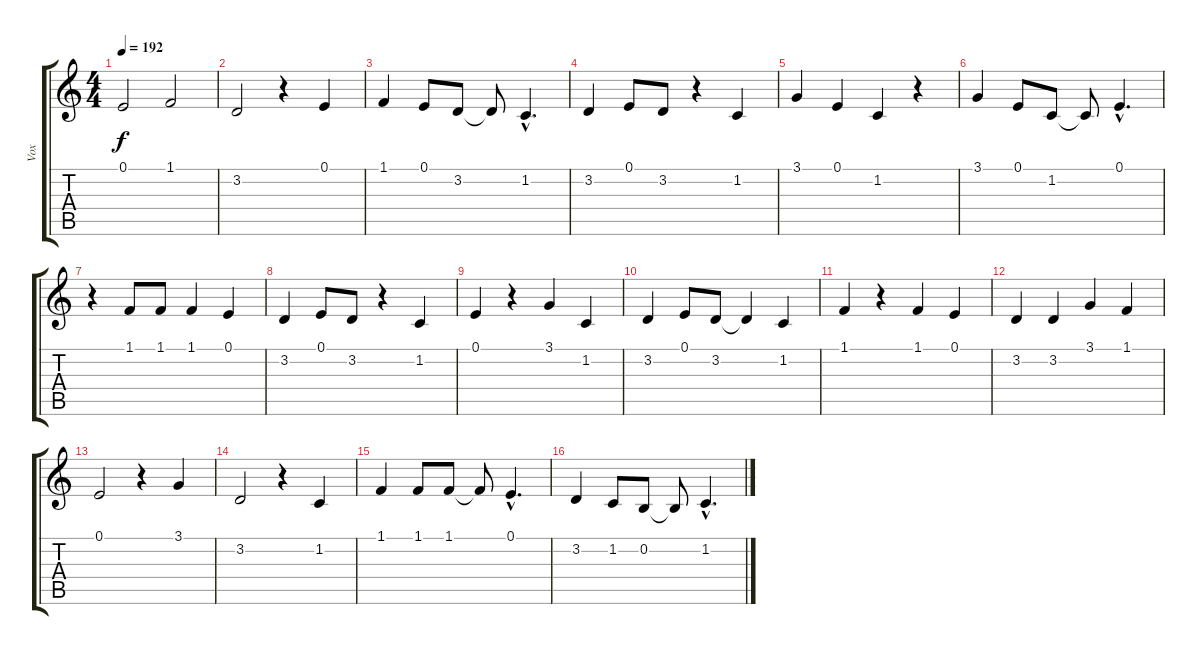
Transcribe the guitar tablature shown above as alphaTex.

\track ("Vox" "Vox") {instrument clarinet}
\staff {score tabs}
\tuning (E4 B3 G3 D3 A2 E2) {hide}
\ts (4 4)
\tempo 192
\clef g2
\ks c
0.1.2{dy f} 1.1.2 |
3.2.2 r.4 0.1.4 |
1.1.4 0.1.8 3.2.8 3.2{t}.8 1.2{hac}.4{d} |
3.2.4 0.1.8 3.2.8 r.4 1.2.4 |
3.1.4 0.1.4 1.2.4 r.4 |
3.1.4 0.1.8 1.2.8 1.2{t}.8 0.1{hac}.4{d} |
r.4 1.1.8 1.1.8 1.1.4 0.1.4 |
3.2.4 0.1.8 3.2.8 r.4 1.2.4 |
0.1.4 r.4 3.1.4 1.2.4 |
3.2.4 0.1.8 3.2.8 3.2{t}.4 1.2.4 |
1.1.4 r.4 1.1.4 0.1.4 |
3.2.4 3.2.4 3.1.4 1.1.4 |
0.1.2 r.4 3.1.4 |
3.2.2 r.4 1.2.4 |
1.1.4 1.1.8 1.1.8 1.1{t}.8 0.1{hac}.4{d} |
3.2.4 1.2.8 0.2.8 0.2{t}.8 1.2{hac}.4{d}
